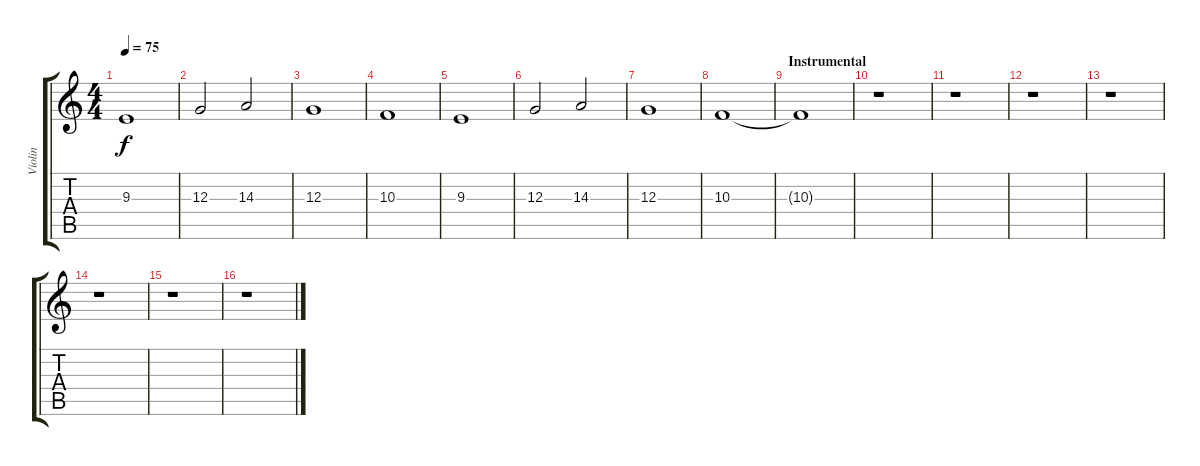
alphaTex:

\track ("Violin" "Violin") {instrument violin}
\staff {score tabs}
\tuning (E4 B3 G3 D3 A2 E2) {hide}
\ts (4 4)
\tempo 75
\clef g2
\ks c
9.3.1{dy f} |
12.3.2 14.3.2 |
12.3.1 |
10.3.1 |
9.3.1 |
12.3.2 14.3.2 |
12.3.1 |
10.3.1 |
\section ("" "Instrumental")
10.3{t}.1{volume 0} |
r.1 |
r.1 |
r.1 |
r.1 |
r.1 |
r.1 |
r.1
